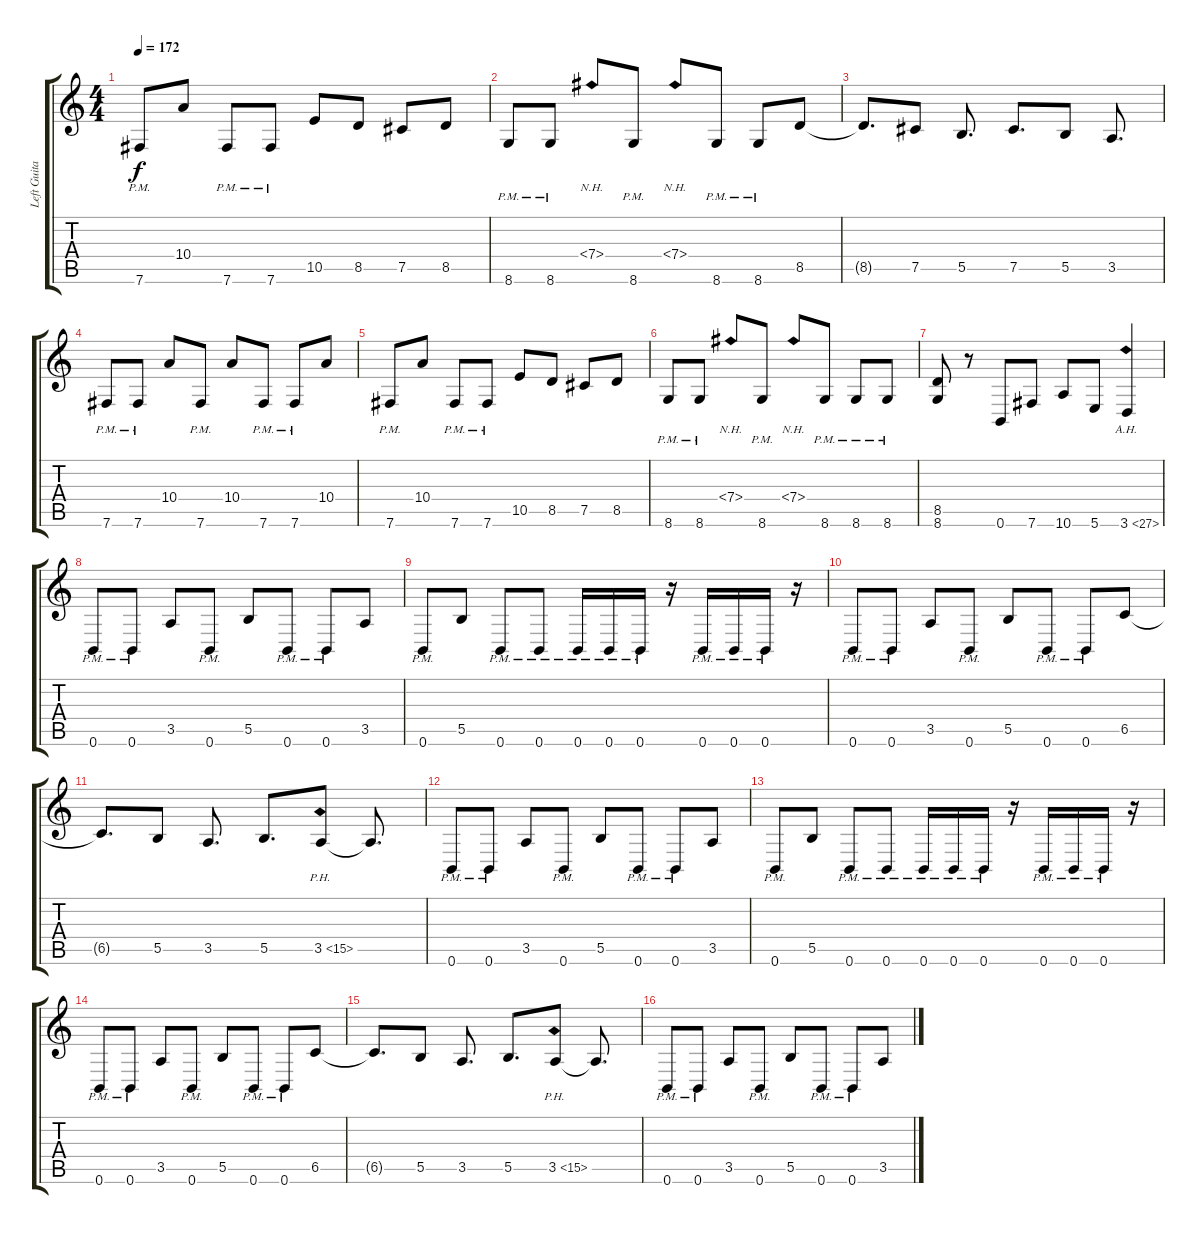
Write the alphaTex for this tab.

\track ("Left Guitar" "Left Guita") {instrument distortionguitar}
\staff {score tabs}
\tuning (Db4 Ab3 E3 B2 Gb2 B1) {hide}
\ts (4 4)
\tempo 172
\clef g2
\ks c
7.6{pm}.8{dy f} 10.4.8 7.6{pm}.8 7.6{pm}.8 10.5.8 8.5.8 7.5.8 8.5.8 |
8.6{pm}.8 8.6{pm}.8 7.4{nh}.8 8.6{pm}.8 7.4{nh}.8 8.6{pm}.8 8.6{pm}.8 8.5.8 |
8.5{t}.8{d} 7.5.8 5.5.8{d} 7.5.8{d} 5.5.8 3.5.8{d} |
7.6{pm}.8 7.6{pm}.8 10.4.8 7.6{pm}.8 10.4.8 7.6{pm}.8 7.6{pm}.8 10.4.8 |
7.6{pm}.8 10.4.8 7.6{pm}.8 7.6{pm}.8 10.5.8 8.5.8 7.5.8 8.5.8 |
8.6{pm}.8 8.6{pm}.8 7.4{nh}.8 8.6{pm}.8 7.4{nh}.8 8.6{pm}.8 8.6{pm}.8 8.6{pm}.8 |
(8.5 8.6).8 r.8 0.6.8 7.6.8 10.6.8 5.6.8 3.6{ah 24}.4 |
0.6{pm}.8 0.6{pm}.8 3.5.8 0.6{pm}.8 5.5.8 0.6{pm}.8 0.6{pm}.8 3.5.8 |
0.6{pm}.8 5.5.8 0.6{pm}.8 0.6{pm}.8 0.6{pm}.16 0.6{pm}.16 0.6{pm}.16 r.16 0.6{pm}.16 0.6{pm}.16 0.6{pm}.16 r.16 |
0.6{pm}.8 0.6{pm}.8 3.5.8 0.6{pm}.8 5.5.8 0.6{pm}.8 0.6{pm}.8 6.5.8 |
6.5{t}.8{d} 5.5.8 3.5.8{d} 5.5.8{d} 3.5{ph 12}.8 3.5{t}.8{d} |
0.6{pm}.8 0.6{pm}.8 3.5.8 0.6{pm}.8 5.5.8 0.6{pm}.8 0.6{pm}.8 3.5.8 |
0.6{pm}.8 5.5.8 0.6{pm}.8 0.6{pm}.8 0.6{pm}.16 0.6{pm}.16 0.6{pm}.16 r.16 0.6{pm}.16 0.6{pm}.16 0.6{pm}.16 r.16 |
0.6{pm}.8 0.6{pm}.8 3.5.8 0.6{pm}.8 5.5.8 0.6{pm}.8 0.6{pm}.8 6.5.8 |
6.5{t}.8{d} 5.5.8 3.5.8{d} 5.5.8{d} 3.5{ph 12}.8 3.5{t}.8{d} |
0.6{pm}.8 0.6{pm}.8 3.5.8 0.6{pm}.8 5.5.8 0.6{pm}.8 0.6{pm}.8 3.5.8
